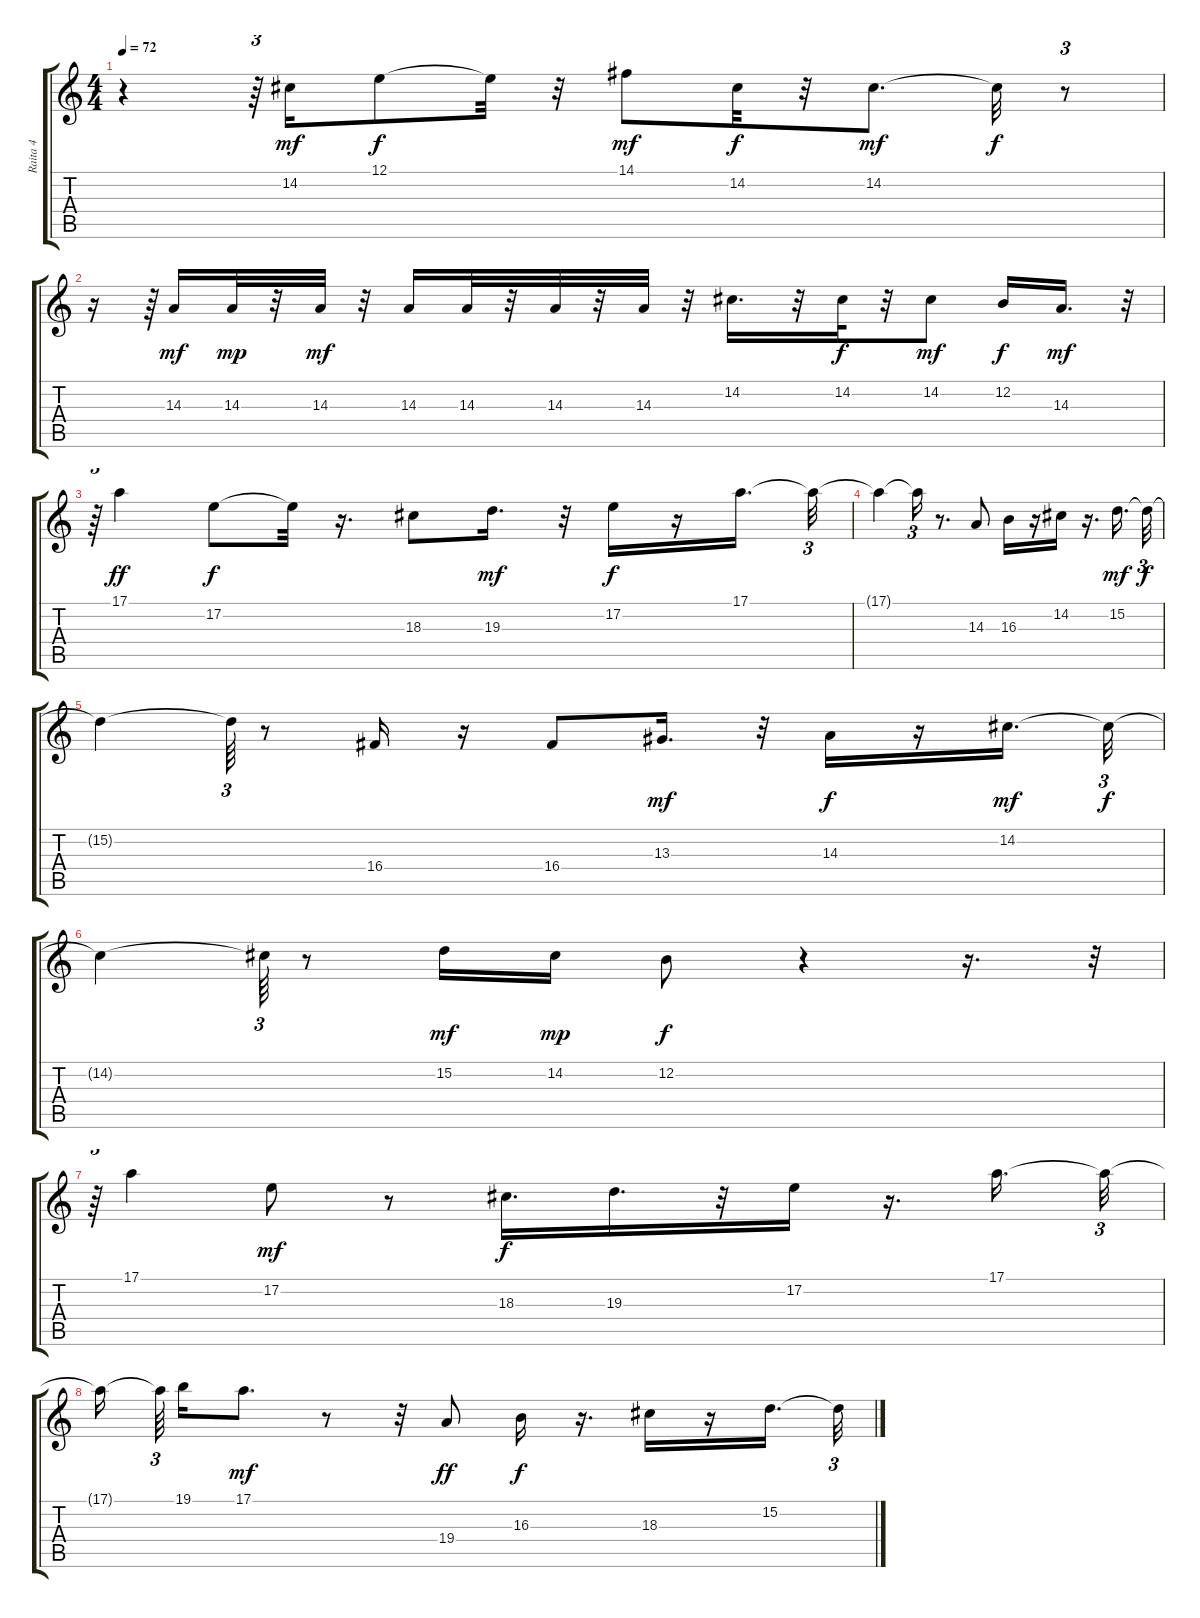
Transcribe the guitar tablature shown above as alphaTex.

\track ("Raita 4" "Raita 4") {instrument lead3calliope}
\staff {score tabs}
\tuning (E4 B3 G3 D3 A2 E2) {hide}
\ts (4 4)
\tempo 72
\clef g2
\ks c
r.4{dy mf} r.64{tu (3 2)} 14.2.16 12.1.8{dy f} 12.1{t}.32 r.32 14.1.8{dy mf} 14.2.32{dy f} r.32 14.2.8{d dy mf} 14.2{t}.32{dy f} r.8{tu (3 2)} |
r.16 r.64{tu (3 2)} 14.3.16{dy mf} 14.3.32{dy mp} r.32 14.3.32{dy mf} r.32 14.3.16 14.3.32 r.32 14.3.32 r.32 14.3.32 r.32 14.2.16{d} r.32 14.2.32{dy f} r.32 14.2.8{dy mf} 12.2.16{dy f} 14.3.16{d dy mf} r.32{tu (3 2)} |
r.64{tu (3 2)} 17.1.4{dy ff} 17.2.8{dy f} 17.2{t}.32 r.16{d} 18.3.8 19.3.16{d dy mf} r.32 17.2.16{dy f} r.16 17.1.16{d} 17.1{t}.32{tu (3 2)} |
17.1{t}.4 17.1{t}.16{tu (3 2)} r.8{d} 14.3.8 16.3.16 r.16 14.2.16 r.16{d} 15.2.16{d dy mf} 15.2{t}.32{tu (3 2) dy f} |
15.2{t}.4 15.2{t}.64{tu (3 2)} r.8 16.4.16 r.16 16.4.8 13.3.16{d dy mf} r.32 14.3.16{dy f} r.16 14.2.16{d dy mf} 14.2{t}.32{tu (3 2) dy f} |
14.2{t}.4 14.2{t}.64{tu (3 2)} r.8 15.2.16{dy mf} 14.2.16{dy mp} 12.2.8{dy f} r.4 r.16{d} r.32{tu (3 2)} |
r.64{tu (3 2)} 17.1.4 17.2.8{dy mf} r.8 18.3.16{d dy f} 19.3.16{d} r.32 17.2.16 r.16{d} 17.1.16{d} 17.1{t}.32{tu (3 2)} |
17.1{t}.16{beam splitsecondary} 17.1{t}.64{tu (3 2) beam splitsecondary} 19.1.16 17.1.8{d dy mf} r.8 r.32 19.4.8{dy ff} 16.3.16{dy f} r.16{d} 18.3.16 r.16 15.2.16{d} 15.2{t}.32{tu (3 2)}
